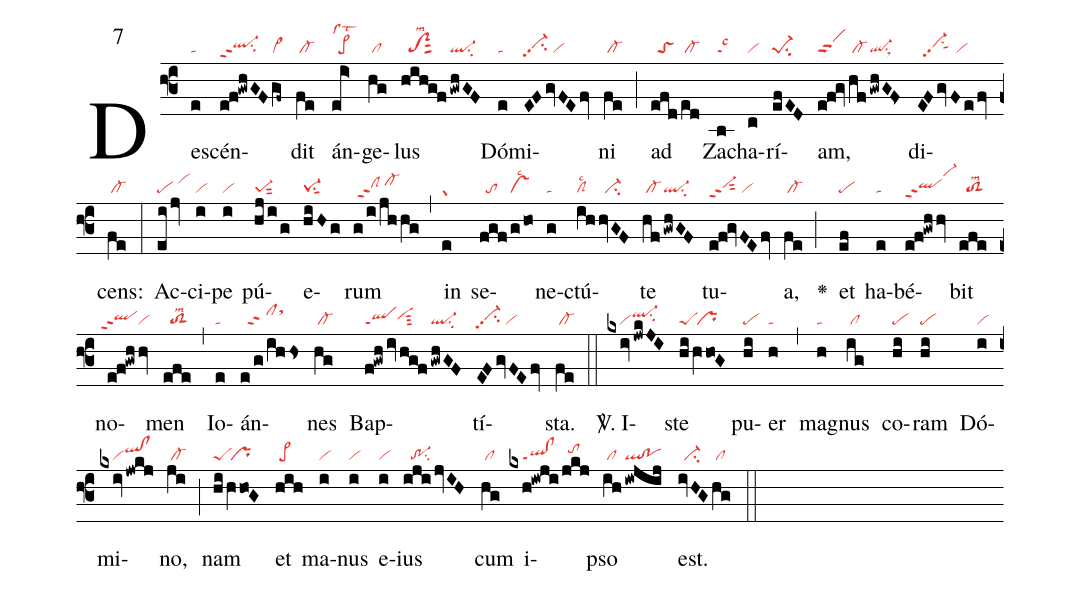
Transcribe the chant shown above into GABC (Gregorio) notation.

mode: 7;
nabc-lines:1;
%%
(f3)De(e|ta)scén(e!f!gwhGFgf~|ql-hhppt2su2/vi>)dit(fe|/cl-) án(ei>|pe>lsst2)ge(hg|/cl)lus(hih!g!f|//toS2sut2lsm2|!gwhGF|ql-su2) Dó(e|ta)mi(EFgvFEfv|vi-hhpp2su2/vi)ni(fe|/cl-) (;) ad(efd|//toS|/ed|/cl-) Za(b|talsc3)cha(c|vi)rí(efED|pe-1su2)am,(e!f!gv|vippt2|/hf|/cl-|!gwhGF>|ql-su1sux1) di(EFgvFe/fv|//vi-hhpp2su1sut1/vi)cens:(fe|/cl-) (:)
Ac(ei/jv|pe/vihj)ci(i|vi)pe(i|vi) pú(hj/i/g|pe-1sut2)e(hiHg|pe-1su1sut1)rum(g/i/jh/hg|/clShhppt2/cl-hi) (,) in(e|gr) se(fgf|//to|/gho|vslsc2)ne(g|ta)ctú(ih|clSlsc2|hvGF|//ci-)te(hf|/cl-|gwhGF|ql-su2) tu(e!f!gvFEfv|vi-hhppt2sut2/vi)a,(fe|/cl-) (;)
<v>\greheightstar</v> ()
et(ef|pe) ha(e|ta)bé(e!f!gwh/hv|qlhhppt2vi-hm)bit(efe|//toS2lsm2) no(e!f!gwh|``qlhhppt2|/hv|vi)men(efe|//toS2lsm2) (,) Io(e|ta)án(e/g/ihhs|//clppt2sthk)nes(hg|/cl-) Bap(f!gwh|qlppt1|ivh!g!f|///vihhsut3|gwhGF|ql-su2)tí(EFgvFEfv|vi-hhpp2su2/vi)sta.(fe|/cl-) (::)
<sp>V/</sp>.
I(kxivjwkJI|////viql-hisu2)ste(hi|peS|/hVho!G|/pr) pu(hi|pe)er(h|ta) (,) ma(h|ta)gnus(ig|/cl) co(hi|pe)ram(hi|pe) Dó(i|vi)mi(kxivjwkj|////viqlhi!clhi)no,(ji|/cl-) (;)
nam(hi|peS|/hVho!G|/pr) et(hih|/pe>) ma(i|vi)nus(i|vi) e(i|vi)ius(iji/jvIH|//tr-1su2) cum(hg|/cl) i(kxh!iwji|////ql!clppt1|/jkj|//tohi)pso(ih|/cl|iwjij|ql!po) est.(ivHG|//ci-|hg|/cl) (::)
